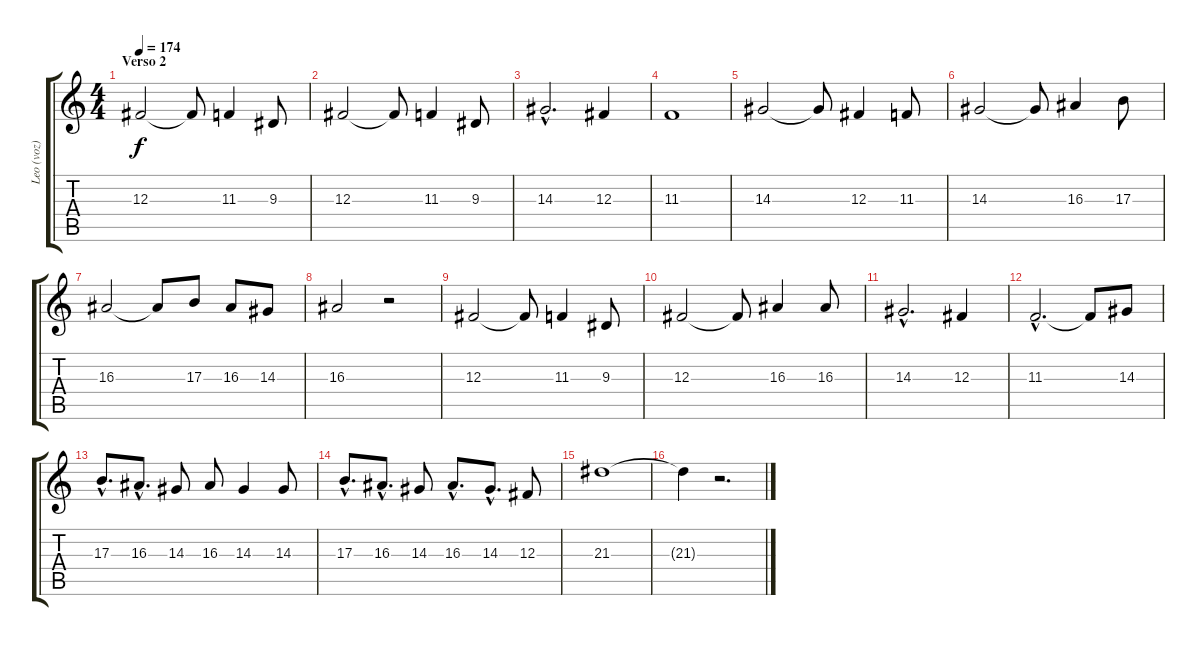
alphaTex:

\track ("Leo (voz)" "Leo (voz)") {instrument oboe}
\staff {score tabs}
\tuning (Eb4 Bb3 Gb3 Db3 Ab2 Eb2) {hide}
\ts (4 4)
\section ("" "Verso 2")
\tempo 174
\clef g2
\ks c
12.3.2{dy f} 12.3{t}.8 11.3.4 9.3.8 |
12.3.2 12.3{t}.8 11.3.4 9.3.8 |
14.3{hac}.2{d} 12.3.4 |
11.3.1 |
14.3.2 14.3{t}.8 12.3.4 11.3.8 |
14.3.2 14.3{t}.8 16.3.4 17.3.8 |
16.3.2 16.3{t}.8 17.3.8 16.3.8 14.3.8 |
16.3.2 r.2 |
12.3.2 12.3{t}.8 11.3.4 9.3.8 |
12.3.2 12.3{t}.8 16.3.4 16.3.8 |
14.3{hac}.2{d} 12.3.4 |
11.3{hac}.2{d} 11.3{t}.8 14.3.8 |
17.3{hac}.8{d} 16.3{hac}.8{d} 14.3.8 16.3.8 14.3.4 14.3.8 |
17.3{hac}.8{d} 16.3{hac}.8{d} 14.3.8 16.3{hac}.8{d} 14.3{hac}.8{d} 12.3.8 |
21.3.1 |
21.3{t}.4 r.2{d}
